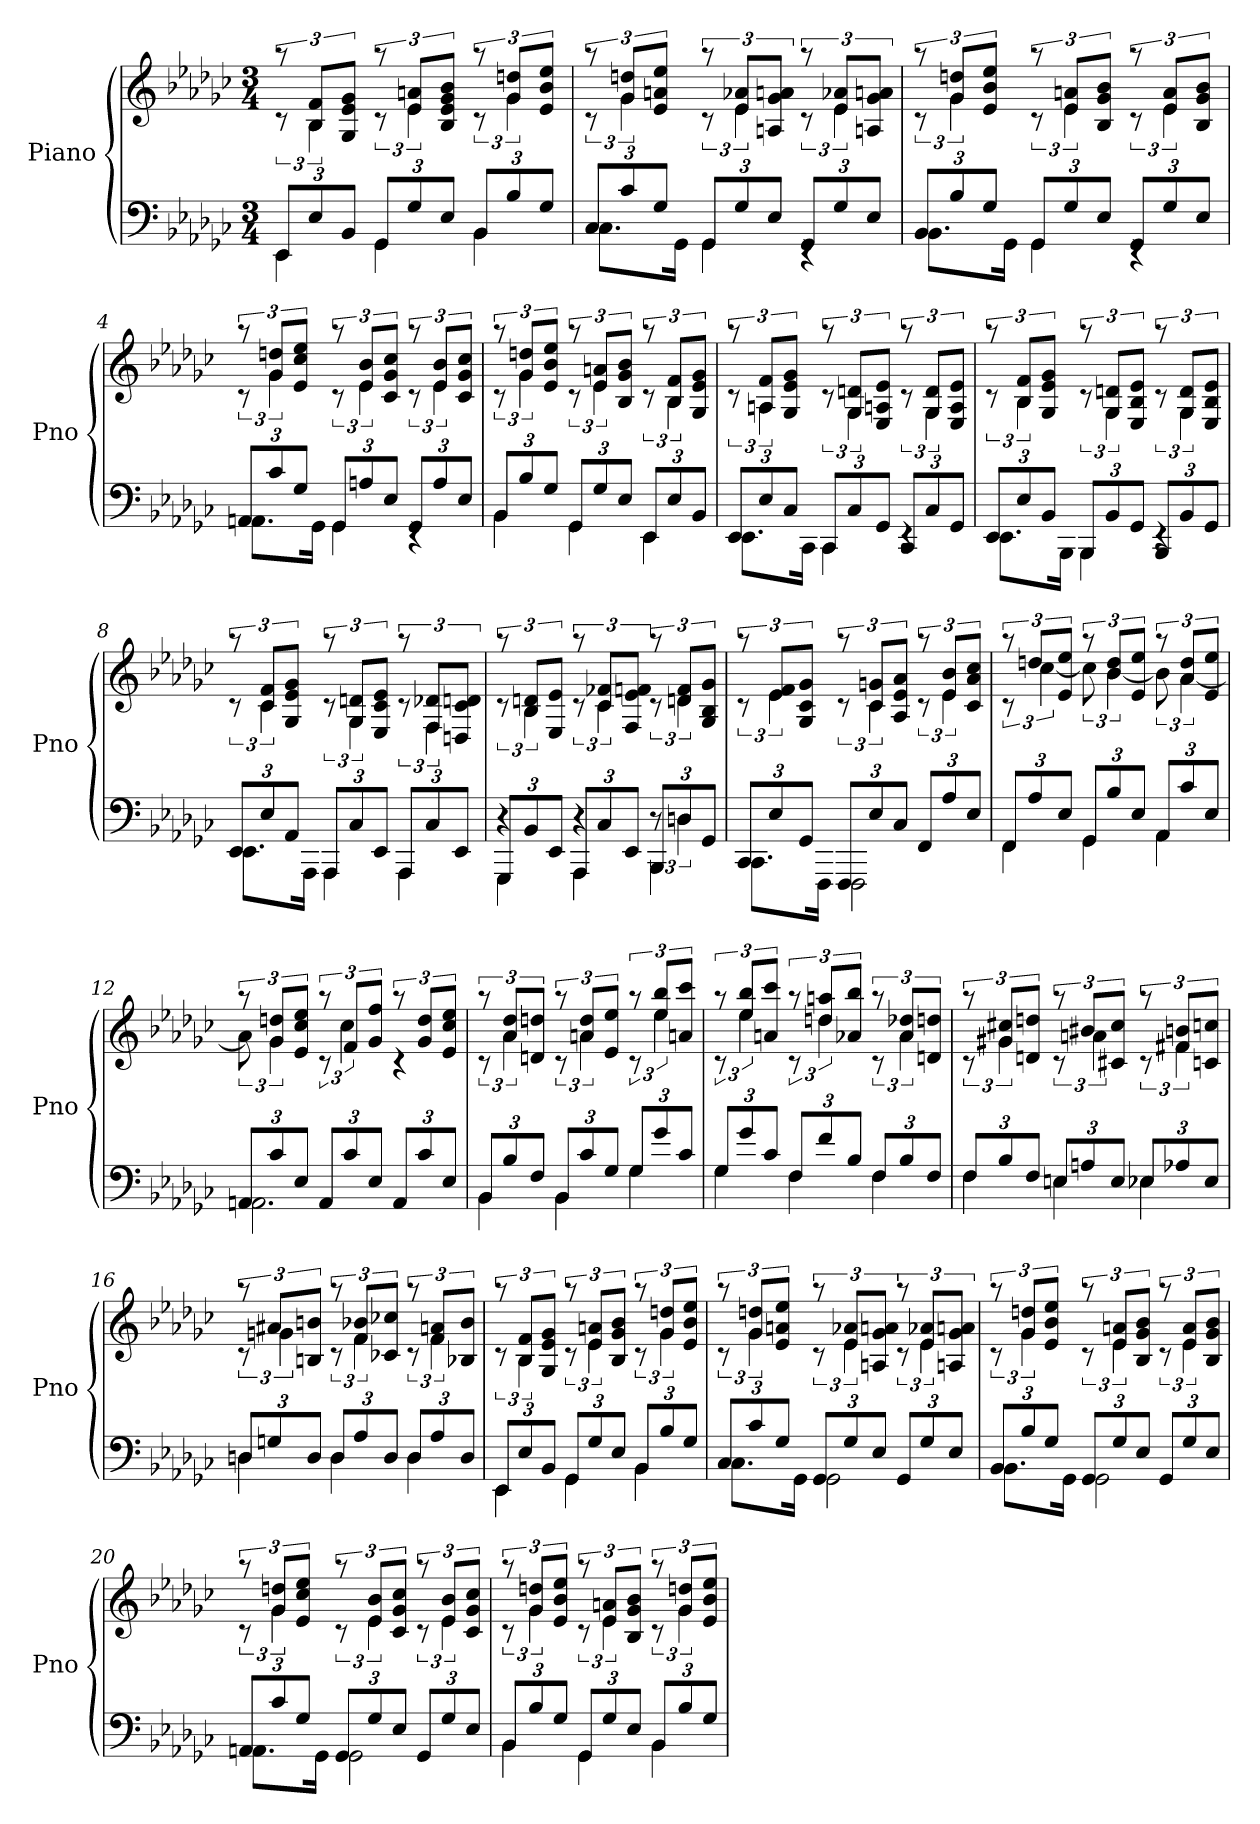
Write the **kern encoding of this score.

**kern	**kern
*part1	*part1
*staff2	*staff1
*I"Piano	*
*I'Pno	*
*clefF4	*clefG2
*k[b-e-a-d-g-c-]	*k[b-e-a-d-g-c-]
*e-:	*e-:
*M3/4	*M3/4
=1	=1
*^	*^
12EE-L	4EE-	12raa	12rc
12E-	.	12B- 12fL	6B-
12BB-J	.	12G- 12e- 12g-J	.
12GG-L	4GG-	12raa	12rc
12G-	.	12e- 12anL	6e-
12E-J	.	12B- 12e- 12g- 12b-J	.
12BB-L	4BB-	12raa	12rc
12B-	.	12g- 12ddnL	6g-
12G-J	.	12e- 12b- 12ee-J	.
=2	=2	=2	=2
12C-L	8.C-L	12raa	12rc
12c-	.	12g- 12ddnL	6g-
12G-J	.	12e- 12an 12ee-J	.
.	16GG-Jk	.	.
12GG-L	4GG-	12raa	12rc
12G-	.	12e- 12a-XL	6e-
12E-J	.	12An 12g- 12anJ	.
12GG-L	4rEE	12raa	12rc
12G-	.	12e- 12a-XL	6e-
12E-J	.	12An 12g- 12anJ	.
=3	=3	=3	=3
12BB-L	8.BB-L	12raa	12rc
12B-	.	12g- 12ddnL	6g-
12G-J	.	12e- 12b- 12ee-J	.
.	16GG-Jk	.	.
12GG-L	4GG-	12raa	12rc
12G-	.	12e- 12anL	6e-
12E-J	.	12B- 12g- 12b-J	.
12GG-L	4rEE	12raa	12rc
12G-	.	12e- 12aL	6e-
12E-J	.	12B- 12g- 12b-J	.
=4	=4	=4	=4
12AAnL	8.AAL	12raa	12rc
12c-	.	12g- 12ddnL	6g-
12G-J	.	12e- 12cc- 12ee-J	.
.	16GG-Jk	.	.
12GG-L	4GG-	12raa	12rc
12An	.	12e- 12b-L	6e-
12E-J	.	12c- 12g- 12cc-J	.
12GG-L	4rEE	12raa	12rc
12A	.	12e- 12b-L	6e-
12E-J	.	12c- 12g- 12cc-J	.
=5	=5	=5	=5
12BB-L	4BB-	12raa	12rc
12B-	.	12g- 12ddnL	6g-
12G-J	.	12e- 12b- 12ee-J	.
12GG-L	4GG-	12raa	12rc
12G-	.	12e- 12anL	6e-
12E-J	.	12B- 12g- 12b-J	.
12EE-L	4EE-	12raa	12rc
12E-	.	12B- 12fL	6B-
12BB-J	.	12G- 12e- 12g-J	.
=6	=6	=6	=6
12EE-L	8.EE-L	12raa	12rc
12E-	.	12An 12fL	6A
12C-J	.	12G- 12e- 12g-J	.
.	16CC-Jk	.	.
12CC-L	4CC-	12raa	12rc
12C-	.	12G- 12dnL	6G-
12GG-J	.	12E- 12An 12e-J	.
12CC-L	4rEE	12raa	12rc
12C-	.	12G- 12dL	6G-
12GG-J	.	12E- 12A 12e-J	.
=7	=7	=7	=7
12EE-L	8.EE-L	12raa	12rc
12E-	.	12B- 12fL	6B-
12BB-J	.	12G- 12e- 12g-J	.
.	16BBB-Jk	.	.
12BBB-L	4BBB-	12raa	12rc
12BB-	.	12G- 12dnL	6G-
12GG-J	.	12E- 12B- 12e-J	.
12BBB-L	4rEE	12raa	12rc
12BB-	.	12G- 12dL	6G-
12GG-J	.	12E- 12B- 12e-J	.
=8	=8	=8	=8
12EE-L	8.EE-L	12raa	12rc
12E-	.	12c- 12fL	6c-
12AA-J	.	12G- 12e- 12g-J	.
.	16AAA-Jk	.	.
12AAA-L	4AAA-	12raa	12rc
12C-	.	12G- 12dnL	6G-
12EE-J	.	12E- 12c- 12e-J	.
12AAA-L	4AAA-	12raa	12rc
12C-	.	12F 12d-XL	6F
12EE-J	.	12Dn 12c- 12dnJ	.
=9	=9	=9	=9
*	*^	*	*
12GGG-L	4GGG-	4r	12raa	12rc
12BB-	.	.	12B- 12dnL	6B-
12EE-J	.	.	12E- 12e-J	.
12AAA-L	4AAA-	4r	12raa	12rc
12C-	.	.	12c- 12f-XL	6c-
12EE-J	.	.	12F 12e- 12fnJ	.
12BBB-L	4BBB-	12r	12raa	12rc
12Dn	.	6D\	12dn 12fL	6d
12GG-J	.	.	12G- 12B- 12g-J	.
*	*v	*v	*	*
=10	=10	=10	=10
12CC-L	8.CC-L	12raa	12rc
12E-	.	12e- 12fL	6e-
12GG-J	.	12G- 12c- 12g-J	.
.	16FFFJk	.	.
12FFFL	2FFF	12raa	12rc
12E-	.	12c- 12gnL	6c-
12C-J	.	12A- 12e- 12a-J	.
12FFL	.	12raa	12rc
12A-	.	12e- 12b-L	6e-
12E-J	.	12c- 12a- 12cc-J	.
=11	=11	=11	=11
12FFL	4FF	12raa	12rc
12A-	.	12ddnL	[6cc-
12E-J	.	12e- 12ee-J	.
12GG-L	4GG-	12raa	12cc-]
12B-	.	12b- 12ddL	[6b-
12E-J	.	12e- 12ee-J	.
12AA-L	4AA-	12raa	12b-]
12c-	.	12a- 12ddL	[6a-
12E-J	.	12e- 12ee-J	.
=12	=12	=12	=12
12AAnL	2.AA	12raa	12a-]
12c-	.	12g- 12ddnL	6g-
12E-J	.	12e- 12cc- 12ee-J	.
12AAL	.	12raa	12rc
12c-	.	12fL	6cc-
12E-J	.	12g- 12ffJ	.
12AAL	.	12raa	4rc
12c-	.	12g- 12ddL	.
12E-J	.	12e- 12cc- 12ee-J	.
=13	=13	=13	=13
12BB-L	4BB-	12raa	12rc
12B-	.	12a- 12dd-L	6a-
12FJ	.	12dn 12ddnJ	.
12BB-L	4BB-	12raa	12rc
12c-	.	12an 12ddL	6a
12G-J	.	12e- 12ee-J	.
12G-L	4G-	12raa	12rc
12g-	.	12ee- 12bb-L	6ee-
12c-J	.	12an 12ccc-J	.
=14	=14	=14	=14
12G-L	4G-	12raa	12rc
12g-	.	12ee- 12bb-L	6ee-
12c-J	.	12an 12ccc-J	.
12FL	4F	12raa	12rc
12f	.	12ddn 12aanL	6dd
12B-J	.	12a-X 12bb-J	.
12FL	4F	12raa	12rc
12B-	.	12a- 12dd-XL	6a-
12FJ	.	12dn 12ddnJ	.
=15	=15	=15	=15
12FL	4F	12raa	12rc
12B-	.	12g#X 12cc#XL	6g#X
12FJ	.	12dn 12ddnJ	.
12EnL	4E	12raa	12rc
12An	.	12b#XL	6an
12EJ	.	12c#X 12cc#J	.
12E-XL	4E-X	12raa	12rc
12A-X	.	12f#X 12bnL	6f#X
12E-J	.	12cn 12ccnJ	.
=16	=16	=16	=16
12DnL	4D	12raa	12rc
12Gn	.	12a#XL	6gn
12DJ	.	12Bn 12bnJ	.
12DL	4D	12raa	12rc
12A-	.	12f 12b-XL	6f
12DJ	.	12c-X 12cc-XJ	.
12DL	4D	12raa	12rc
12A-	.	12f 12anL	6f
12DJ	.	12B-X 12b-J	.
=17	=17	=17	=17
12EE-L	4EE-	12raa	12rc
12E-	.	12B- 12fL	6B-
12BB-J	.	12G- 12e- 12g-J	.
12GG-L	4GG-	12raa	12rc
12G-	.	12e- 12anL	6e-
12E-J	.	12B- 12g- 12b-J	.
12BB-L	4BB-	12raa	12rc
12B-	.	12g- 12ddnL	6g-
12G-J	.	12e- 12b- 12ee-J	.
=18	=18	=18	=18
12C-L	8.C-L	12raa	12rc
12c-	.	12g- 12ddnL	6g-
12G-J	.	12e- 12an 12ee-J	.
.	16GG-Jk	.	.
12GG-L	2GG-	12raa	12rc
12G-	.	12e- 12a-XL	6e-
12E-J	.	12An 12g- 12anJ	.
12GG-L	.	12raa	12rc
12G-	.	12e- 12a-XL	6e-
12E-J	.	12An 12g- 12anJ	.
=19	=19	=19	=19
12BB-L	8.BB-L	12raa	12rc
12B-	.	12g- 12ddnL	6g-
12G-J	.	12e- 12b- 12ee-J	.
.	16GG-Jk	.	.
12GG-L	2GG-	12raa	12rc
12G-	.	12e- 12anL	6e-
12E-J	.	12B- 12g- 12b-J	.
12GG-L	.	12raa	12rc
12G-	.	12e- 12aL	6e-
12E-J	.	12B- 12g- 12b-J	.
=20	=20	=20	=20
12AAnL	8.AAL	12raa	12rc
12c-	.	12g- 12ddnL	6g-
12G-J	.	12e- 12cc- 12ee-J	.
.	16GG-Jk	.	.
12GG-L	2GG-	12raa	12rc
12G-	.	12e- 12b-L	6e-
12E-J	.	12c- 12g- 12cc-J	.
12GG-L	.	12raa	12rc
12G-	.	12e- 12b-L	6e-
12E-J	.	12c- 12g- 12cc-J	.
=21	=21	=21	=21
12BB-L	4BB-	12raa	12rc
12B-	.	12g- 12ddnL	6g-
12G-J	.	12e- 12b- 12ee-J	.
12GG-L	4GG-	12raa	12rc
12G-	.	12e- 12anL	6e-
12E-J	.	12B- 12g- 12b-J	.
12BB-L	4BB-	12raa	12rc
12B-	.	12g- 12ddnL	6g-
12G-J	.	12e- 12b- 12ee-J	.
*v	*v	*	*
*	*v	*v
=	=
*-	*-
